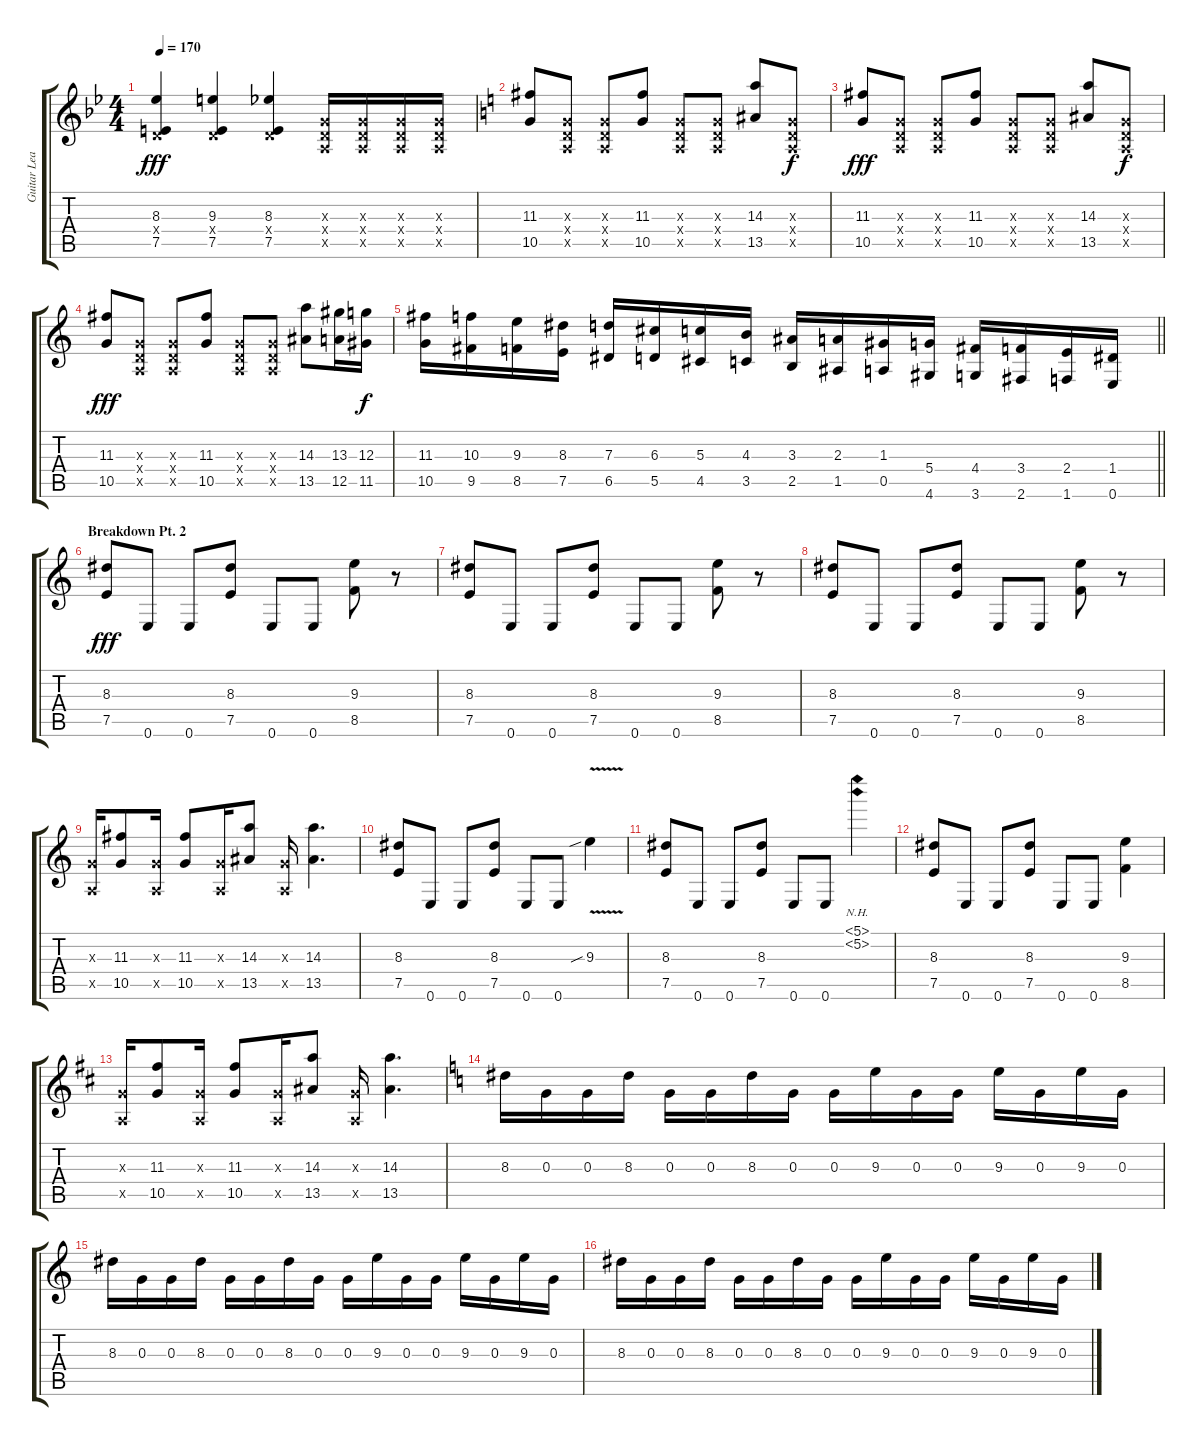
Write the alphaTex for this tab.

\track ("Guitar Lead" "Guitar Lea") {instrument distortionguitar}
\staff {score tabs}
\tuning (E4 B3 G3 D3 A2 E2) {hide}
\ts (4 4)
\tempo 170
\clef g2
\ks bb
(8.3 0.4{x} 7.5).4{dy fff} (9.3 0.4{x} 7.5).4 (8.3 0.4{x} 7.5).4 (0.3{x} 0.4{x} 0.5{x}).16 (0.3{x} 0.4{x} 0.5{x}).16 (0.3{x} 0.4{x} 0.5{x}).16 (0.3{x} 0.4{x} 0.5{x}).16 |
\ks c
(11.3 10.5).8 (0.3{x} 0.4{x} 0.5{x}).8 (0.3{x} 0.4{x} 0.5{x}).8 (11.3 10.5).8 (0.3{x} 0.4{x} 0.5{x}).8 (0.3{x} 0.4{x} 0.5{x}).8 (14.3 13.5).8 (0.3{x} 0.4{x} 0.5{x}).8{dy f} |
(11.3 10.5).8{dy fff} (0.3{x} 0.4{x} 0.5{x}).8 (0.3{x} 0.4{x} 0.5{x}).8 (11.3 10.5).8 (0.3{x} 0.4{x} 0.5{x}).8 (0.3{x} 0.4{x} 0.5{x}).8 (14.3 13.5).8 (0.3{x} 0.4{x} 0.5{x}).8{dy f} |
(11.3 10.5).8{dy fff} (0.3{x} 0.4{x} 0.5{x}).8 (0.3{x} 0.4{x} 0.5{x}).8 (11.3 10.5).8 (0.3{x} 0.4{x} 0.5{x}).8 (0.3{x} 0.4{x} 0.5{x}).8 (14.3 13.5).8 (13.3 12.5).16{instrument guitarfretnoise} (12.3 11.5).16{dy f} |
\barLineRight lightlight
(11.3 10.5).16 (10.3 9.5).16 (9.3 8.5).16 (8.3 7.5).16 (7.3 6.5).16 (6.3 5.5).16 (5.3 4.5).16 (4.3 3.5).16 (3.3 2.5).16 (2.3 1.5).16 (1.3 0.5).16 (5.4 4.6).16 (4.4 3.6).16 (3.4 2.6).16 (2.4 1.6).16 (1.4 0.6).16 |
\section ("" "Breakdown Pt. 2")
(8.3 7.5).8{dy fff instrument distortionguitar} 0.6.8 0.6.8 (8.3 7.5).8 0.6.8 0.6.8 (9.3 8.5).8 r.8 |
(8.3 7.5).8 0.6.8 0.6.8 (8.3 7.5).8 0.6.8 0.6.8 (9.3 8.5).8 r.8 |
(8.3 7.5).8 0.6.8 0.6.8 (8.3 7.5).8 0.6.8 0.6.8 (9.3 8.5).8 r.8 |
(0.3{x} 0.5{x}).16 (11.3 10.5).8 (0.3{x} 0.5{x}).16 (11.3 10.5).8 (0.3{x} 0.5{x}).16 (14.3 13.5).8 (0.3{x} 0.5{x}).16 (14.3 13.5).4{d} |
(8.3 7.5).8 0.6.8 0.6.8 (8.3 7.5).8 0.6.8 0.6.8 9.3{v sib}.4 |
(8.3 7.5).8 0.6.8 0.6.8 (8.3 7.5).8 0.6.8 0.6.8 (5.1{nh} 5.2{nh}).4 |
(8.3 7.5).8 0.6.8 0.6.8 (8.3 7.5).8 0.6.8 0.6.8 (9.3 8.5).4 |
\ks d
(0.3{x} 0.5{x}).16 (11.3 10.5).8 (0.3{x} 0.5{x}).16 (11.3 10.5).8 (0.3{x} 0.5{x}).16 (14.3 13.5).8 (0.3{x} 0.5{x}).16 (14.3 13.5).4{d} |
\ks c
8.3.16 0.3.16 0.3.16 8.3.16 0.3.16 0.3.16 8.3.16 0.3.16 0.3.16 9.3.16 0.3.16 0.3.16 9.3.16 0.3.16 9.3.16 0.3.16 |
8.3.16 0.3.16 0.3.16 8.3.16 0.3.16 0.3.16 8.3.16 0.3.16 0.3.16 9.3.16 0.3.16 0.3.16 9.3.16 0.3.16 9.3.16 0.3.16 |
8.3.16 0.3.16 0.3.16 8.3.16 0.3.16 0.3.16 8.3.16 0.3.16 0.3.16 9.3.16 0.3.16 0.3.16 9.3.16 0.3.16 9.3.16 0.3.16
